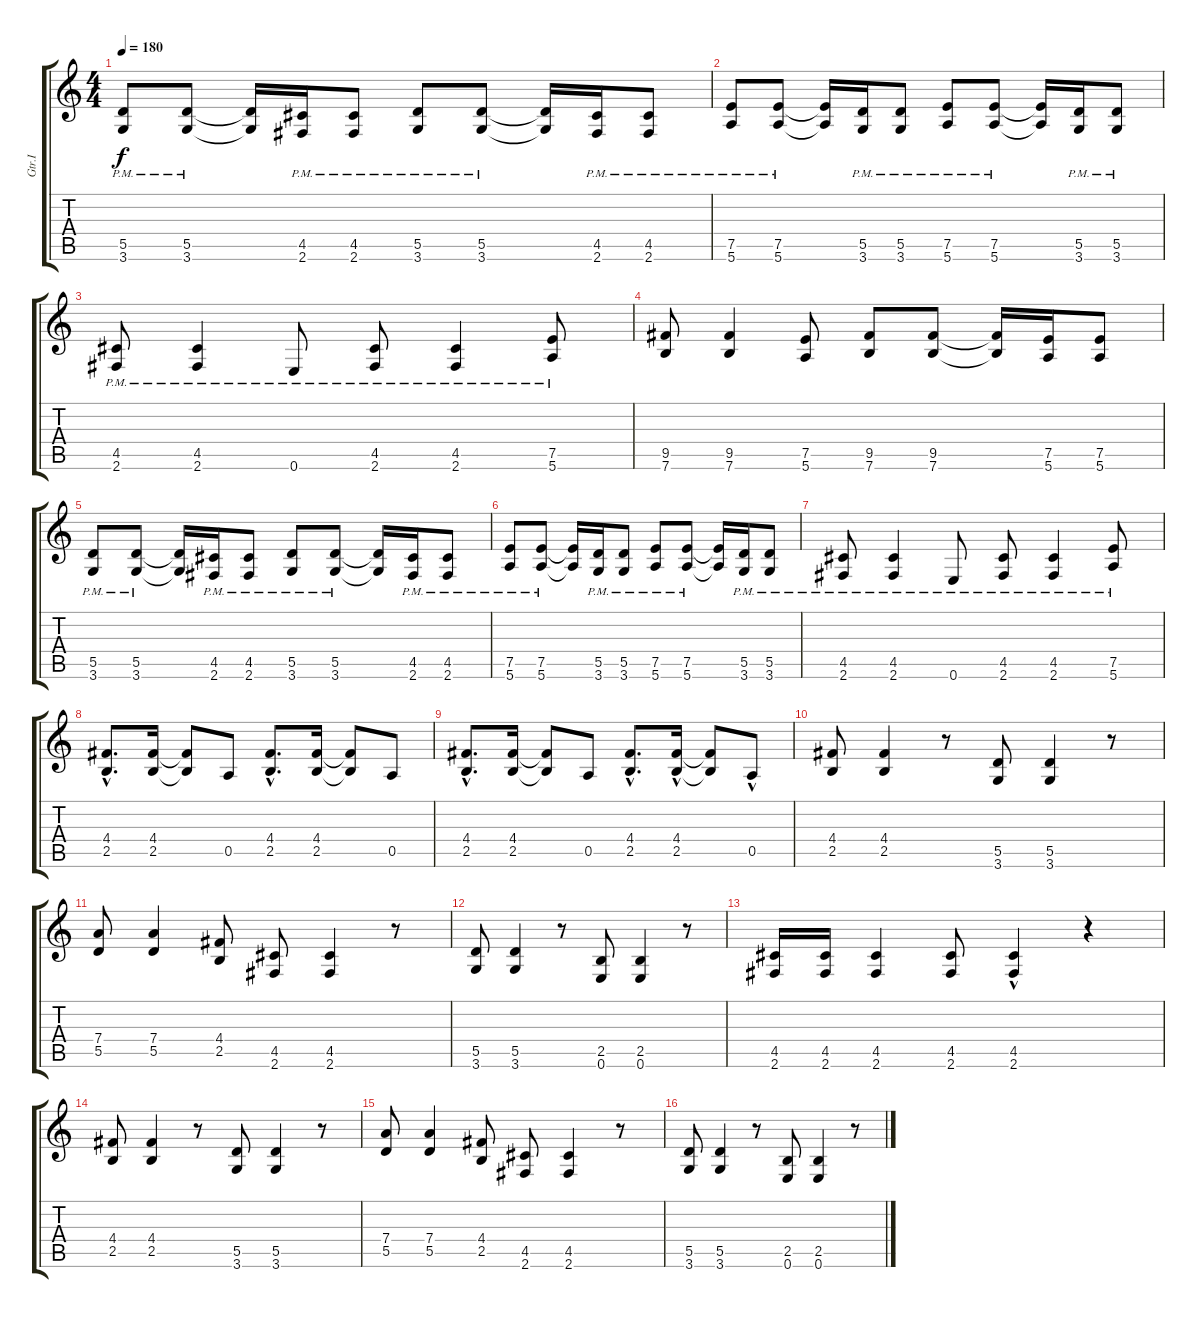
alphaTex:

\track ("Gtr.I" "Gtr.I") {instrument distortionguitar}
\staff {score tabs}
\tuning (E4 B3 G3 D3 A2 E2) {hide}
\ts (4 4)
\tempo 180
\clef g2
\ks c
(5.5{pm} 3.6{pm}).8{dy f} (5.5{pm} 3.6{pm}).8 (5.5{t} 3.6{t}).16 (4.5{pm} 2.6{pm}).16 (4.5{pm} 2.6{pm}).8 (5.5{pm} 3.6{pm}).8 (5.5{pm} 3.6{pm}).8 (5.5{t} 3.6{t}).16 (4.5{pm} 2.6{pm}).16 (4.5{pm} 2.6{pm}).8 |
(7.5{pm} 5.6{pm}).8 (7.5{pm} 5.6{pm}).8 (7.5{t} 5.6{t}).16 (5.5{pm} 3.6{pm}).16 (5.5{pm} 3.6{pm}).8 (7.5{pm} 5.6{pm}).8 (7.5{pm} 5.6{pm}).8 (7.5{t} 5.6{t}).16 (5.5{pm} 3.6{pm}).16 (5.5{pm} 3.6{pm}).8 |
(4.5{pm} 2.6{pm}).8 (4.5{pm} 2.6{pm}).4 0.6{pm}.8 (4.5{pm} 2.6{pm}).8 (4.5{pm} 2.6{pm}).4 (7.5{pm} 5.6{pm}).8 |
(9.5 7.6).8 (9.5 7.6).4 (7.5 5.6).8 (9.5 7.6).8 (9.5 7.6).8 (9.5{t} 7.6{t}).16 (7.5 5.6).16 (7.5 5.6).8 |
(5.5{pm} 3.6{pm}).8 (5.5{pm} 3.6{pm}).8 (5.5{t} 3.6{t}).16 (4.5{pm} 2.6{pm}).16 (4.5{pm} 2.6{pm}).8 (5.5{pm} 3.6{pm}).8 (5.5{pm} 3.6{pm}).8 (5.5{t} 3.6{t}).16 (4.5{pm} 2.6{pm}).16 (4.5{pm} 2.6{pm}).8 |
(7.5{pm} 5.6{pm}).8 (7.5{pm} 5.6{pm}).8 (7.5{t} 5.6{t}).16 (5.5{pm} 3.6{pm}).16 (5.5{pm} 3.6{pm}).8 (7.5{pm} 5.6{pm}).8 (7.5{pm} 5.6{pm}).8 (7.5{t} 5.6{t}).16 (5.5{pm} 3.6{pm}).16 (5.5{pm} 3.6{pm}).8 |
(4.5{pm} 2.6{pm}).8 (4.5{pm} 2.6{pm}).4 0.6{pm}.8 (4.5{pm} 2.6{pm}).8 (4.5{pm} 2.6{pm}).4 (7.5{pm} 5.6{pm}).8 |
(4.4{hac} 2.5{hac}).8{d} (4.4 2.5).16 (4.4{t} 2.5{t}).8 0.5.8 (4.4{hac} 2.5{hac}).8{d} (4.4 2.5).16 (4.4{t} 2.5{t}).8 0.5.8 |
(4.4{hac} 2.5{hac}).8{d} (4.4 2.5).16 (4.4{t} 2.5{t}).8 0.5.8 (4.4{hac} 2.5{hac}).8{d} (4.4 2.5{hac}).16 (4.4{t} 2.5{t}).8 0.5{hac}.8 |
(4.4 2.5).8 (4.4 2.5).4 r.8 (5.5 3.6).8 (5.5 3.6).4 r.8 |
(7.4 5.5).8 (7.4 5.5).4 (4.4 2.5).8 (4.5 2.6).8 (4.5 2.6).4 r.8 |
(5.5 3.6).8 (5.5 3.6).4 r.8 (2.5 0.6).8 (2.5 0.6).4 r.8 |
(4.5 2.6).16 (4.5 2.6).16 (4.5 2.6).4 (4.5 2.6).8 (4.5 2.6{hac}).4 r.4 |
(4.4 2.5).8 (4.4 2.5).4 r.8 (5.5 3.6).8 (5.5 3.6).4 r.8 |
(7.4 5.5).8 (7.4 5.5).4 (4.4 2.5).8 (4.5 2.6).8 (4.5 2.6).4 r.8 |
(5.5 3.6).8 (5.5 3.6).4 r.8 (2.5 0.6).8 (2.5 0.6).4 r.8
